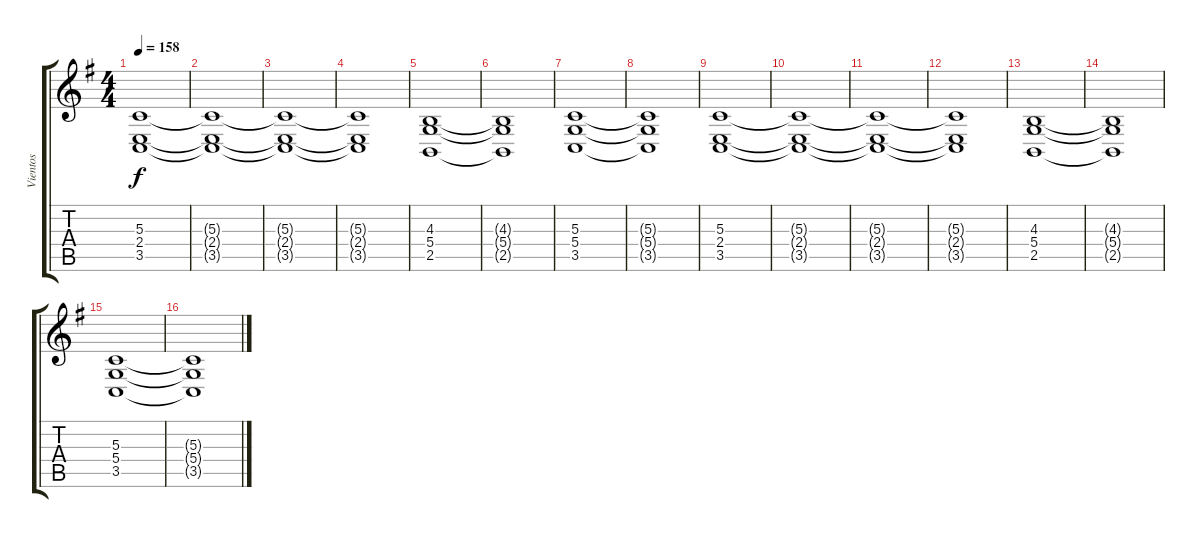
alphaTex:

\track ("Vientos" "Vientos") {instrument brasssection}
\staff {score tabs}
\tuning (E4 B3 G3 D3 A2 E2) {hide}
\ts (4 4)
\tempo 158
\clef g2
\ks g
(5.3 2.4 3.5).1{dy f} |
(5.3{t} 2.4{t} 3.5{t}).1 |
(5.3{t} 2.4{t} 3.5{t}).1 |
(5.3{t} 2.4{t} 3.5{t}).1 |
(4.3 5.4 2.5).1 |
(4.3{t} 5.4{t} 2.5{t}).1 |
(5.3 5.4 3.5).1 |
(5.3{t} 5.4{t} 3.5{t}).1 |
(5.3 2.4 3.5).1 |
(5.3{t} 2.4{t} 3.5{t}).1 |
(5.3{t} 2.4{t} 3.5{t}).1 |
(5.3{t} 2.4{t} 3.5{t}).1 |
(4.3 5.4 2.5).1 |
(4.3{t} 5.4{t} 2.5{t}).1 |
(5.3 5.4 3.5).1 |
(5.3{t} 5.4{t} 3.5{t}).1
